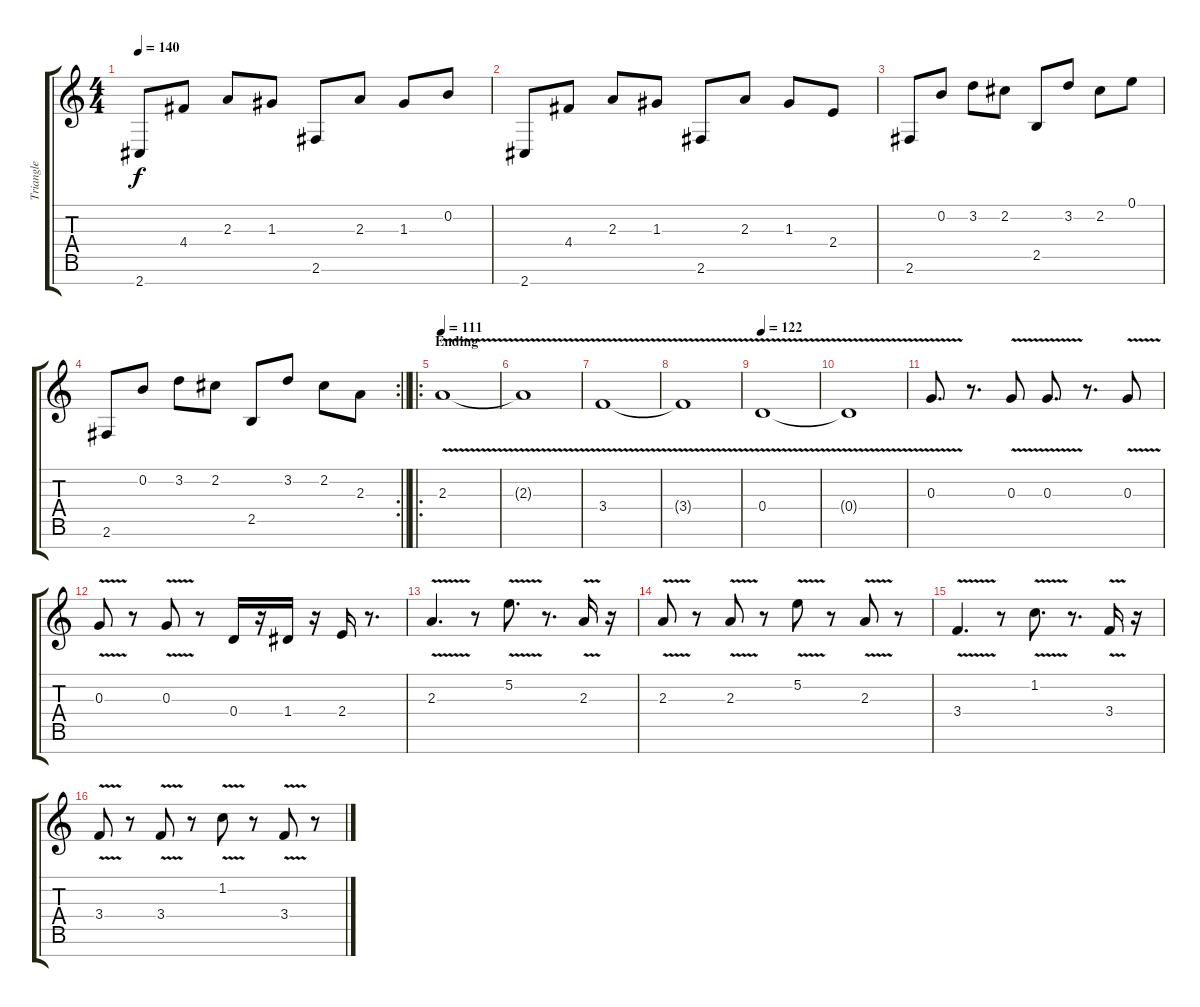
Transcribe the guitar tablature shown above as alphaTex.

\track ("Triangle" "Triangle") {instrument electricbassfinger}
\staff {score tabs}
\tuning (E4 B3 G3 D3 A2 E2 B1) {hide}
\ts (4 4)
\tempo 140
\clef g2
\ks c
2.7.8{dy f} 4.4.8 2.3.8 1.3.8 2.6.8 2.3.8 1.3.8 0.2.8 |
2.7.8 4.4.8 2.3.8 1.3.8 2.6.8 2.3.8 1.3.8 2.4.8 |
2.6.8 0.2.8 3.2.8 2.2.8 2.5.8 3.2.8 2.2.8 0.1.8 |
\rc 2
\barLineRight lightlight
2.6.8 0.2.8 3.2.8 2.2.8 2.5.8 3.2.8 2.2.8 2.3.8 |
\ro
\section ("" "Ending")
\tempo 111
2.3{v}.1{volume 13 instrument electricbassfinger} |
2.3{t}.1 |
3.4{v}.1 |
3.4{t}.1 |
\tempo 122
0.4{v}.1 |
0.4{t}.1 |
0.3{v}.8{d} r.8{d} 0.3{v}.8 0.3{v}.8{d} r.8{d} 0.3{v}.8 |
0.3{v}.8 r.8 0.3{v}.8 r.8 0.4.16 r.16 1.4.16 r.16 2.4.16 r.8{d} |
2.3{v}.4{d} r.8 5.2{v}.8{d} r.8{d} 2.3{v}.16 r.16 |
2.3{v}.8 r.8 2.3{v}.8 r.8 5.2{v}.8 r.8 2.3{v}.8 r.8 |
3.4{v}.4{d} r.8 1.2{v}.8{d} r.8{d} 3.4{v}.16 r.16 |
3.4{v}.8 r.8 3.4{v}.8 r.8 1.2{v}.8 r.8 3.4{v}.8 r.8
